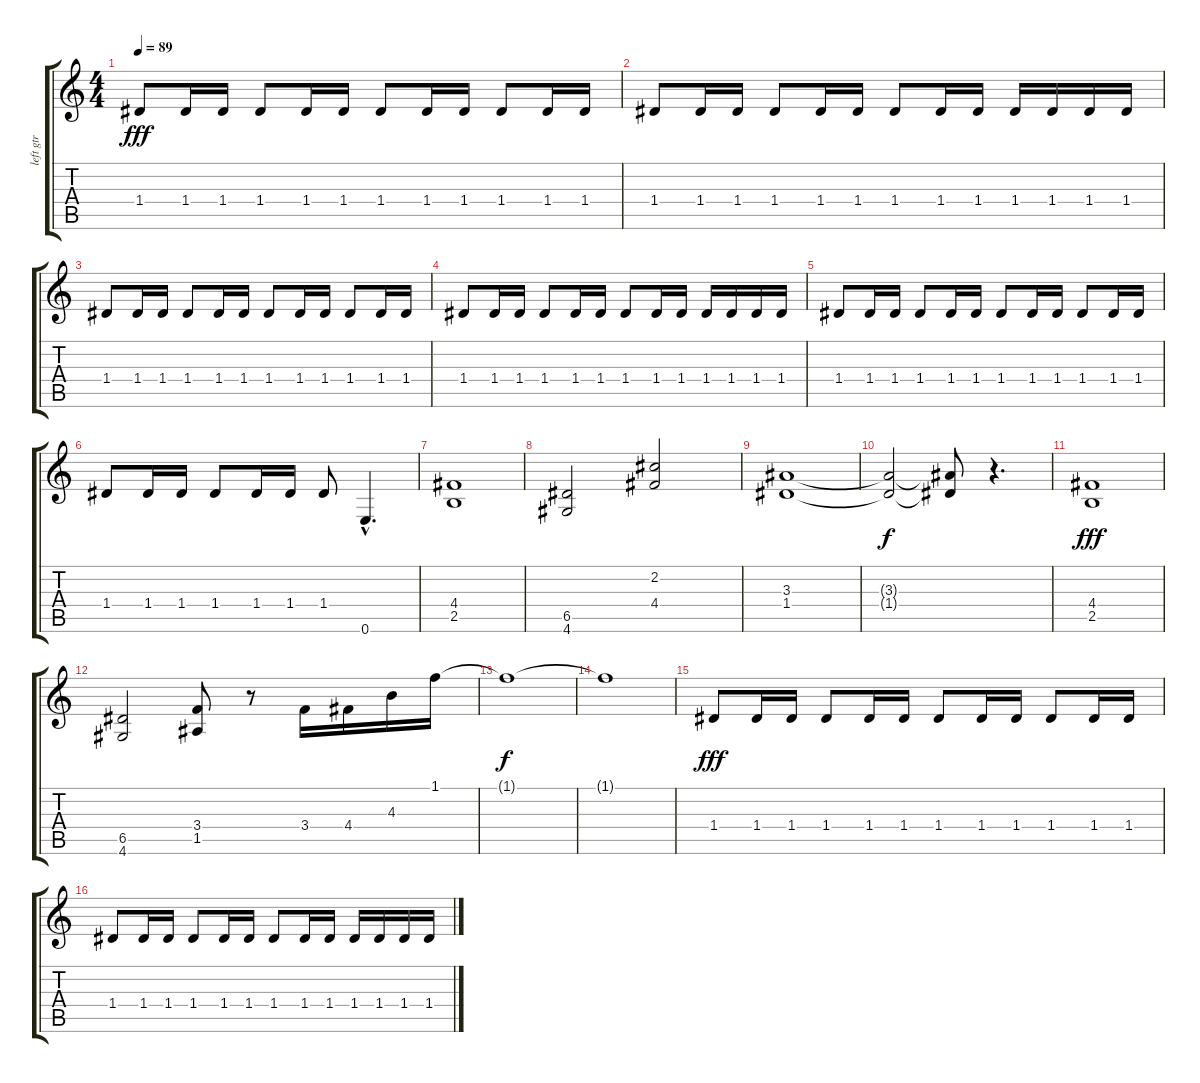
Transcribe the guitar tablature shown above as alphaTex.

\track ("left gtr" "left gtr") {instrument distortionguitar}
\staff {score tabs}
\tuning (E4 B3 G3 D3 A2 E2) {hide}
\ts (4 4)
\tempo 89
\clef g2
\ks c
1.4.8{dy fff} 1.4.16 1.4.16 1.4.8 1.4.16 1.4.16 1.4.8 1.4.16 1.4.16 1.4.8 1.4.16 1.4.16 |
1.4.8 1.4.16 1.4.16 1.4.8 1.4.16 1.4.16 1.4.8 1.4.16 1.4.16 1.4.16 1.4.16 1.4.16 1.4.16 |
1.4.8 1.4.16 1.4.16 1.4.8 1.4.16 1.4.16 1.4.8 1.4.16 1.4.16 1.4.8 1.4.16 1.4.16 |
1.4.8 1.4.16 1.4.16 1.4.8 1.4.16 1.4.16 1.4.8 1.4.16 1.4.16 1.4.16 1.4.16 1.4.16 1.4.16 |
1.4.8 1.4.16 1.4.16 1.4.8 1.4.16 1.4.16 1.4.8 1.4.16 1.4.16 1.4.8 1.4.16 1.4.16 |
1.4.8 1.4.16 1.4.16 1.4.8 1.4.16 1.4.16 1.4.8 0.6{hac}.4{d} |
(4.4 2.5).1 |
(6.5 4.6).2 (2.2 4.4).2 |
(3.3 1.4).1 |
(3.3{t} 1.4{t}).2{dy f} (3.3{t} 1.4{t}).8 r.4{d} |
(4.4 2.5).1{dy fff} |
(6.5 4.6).2 (3.4 1.5).8 r.8 3.4.16 4.4.16 4.3.16 1.1.16 |
1.1{t}.1{dy f} |
1.1{t}.1 |
1.4.8{dy fff} 1.4.16 1.4.16 1.4.8 1.4.16 1.4.16 1.4.8 1.4.16 1.4.16 1.4.8 1.4.16 1.4.16 |
1.4.8 1.4.16 1.4.16 1.4.8 1.4.16 1.4.16 1.4.8 1.4.16 1.4.16 1.4.16 1.4.16 1.4.16 1.4.16
